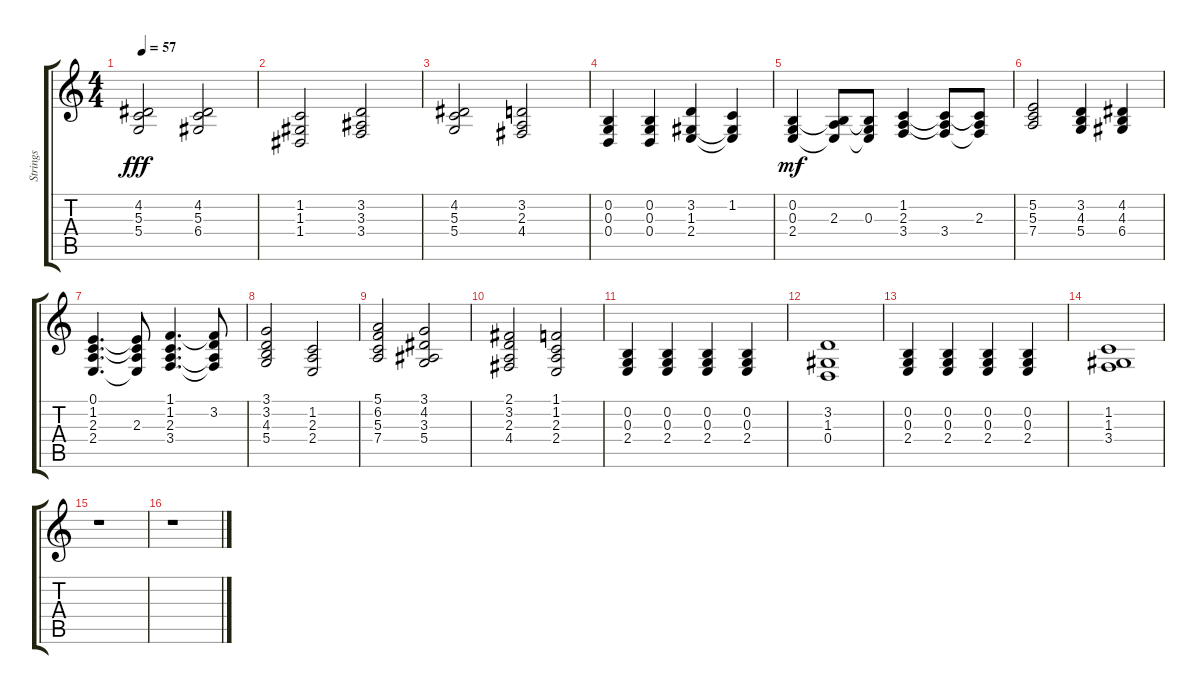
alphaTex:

\track ("Strings" "Strings") {instrument synthstrings1}
\staff {score tabs}
\tuning (E4 B3 G3 D3 A2 E2) {hide}
\ts (4 4)
\tempo 57
\clef g2
\ks c
(4.2 5.3 5.4).2{dy fff} (4.2 5.3 6.4).2 |
(1.2 1.3 1.4).2 (3.2 3.3 3.4).2 |
(4.2 5.3 5.4).2 (3.2 2.3 4.4).2 |
(0.2 0.3 0.4).4 (0.2 0.3 0.4).4 (3.2 1.3 2.4).4 (1.2 1.3{t} 2.4{t}).4 |
(0.2 0.3 2.4).4{dy mf} (0.2{t} 2.3 2.4{t}).8 (0.2{t} 0.3 2.4{t}).8 (1.2 2.3 3.4).4 (1.2{t} 2.3{t} 3.4).8 (1.2{t} 2.3 3.4{t}).8 |
(5.2 5.3 7.4).2 (3.2 4.3 5.4).4 (4.2 4.3 6.4).4 |
(0.1 1.2 2.3 2.4).4{d} (0.1{t} 1.2{t} 2.3 2.4{t}).8 (1.1 1.2 2.3 3.4).4{d} (1.1{t} 3.2 2.3{t} 3.4{t}).8 |
(3.1 3.2 4.3 5.4).2 (1.2 2.3 2.4).2 |
(5.1 6.2 5.3 7.4).2 (3.1 4.2 3.3 5.4).2 |
(2.1 3.2 2.3 4.4).2 (1.1 1.2 2.3 2.4).2 |
(0.2 0.3 2.4).4 (0.2 0.3 2.4).4 (0.2 0.3 2.4).4 (0.2 0.3 2.4).4 |
(3.2 1.3 0.4).1 |
(0.2 0.3 2.4).4 (0.2 0.3 2.4).4 (0.2 0.3 2.4).4 (0.2 0.3 2.4).4 |
(1.2 1.3 3.4).1 |
r.1 |
r.1
